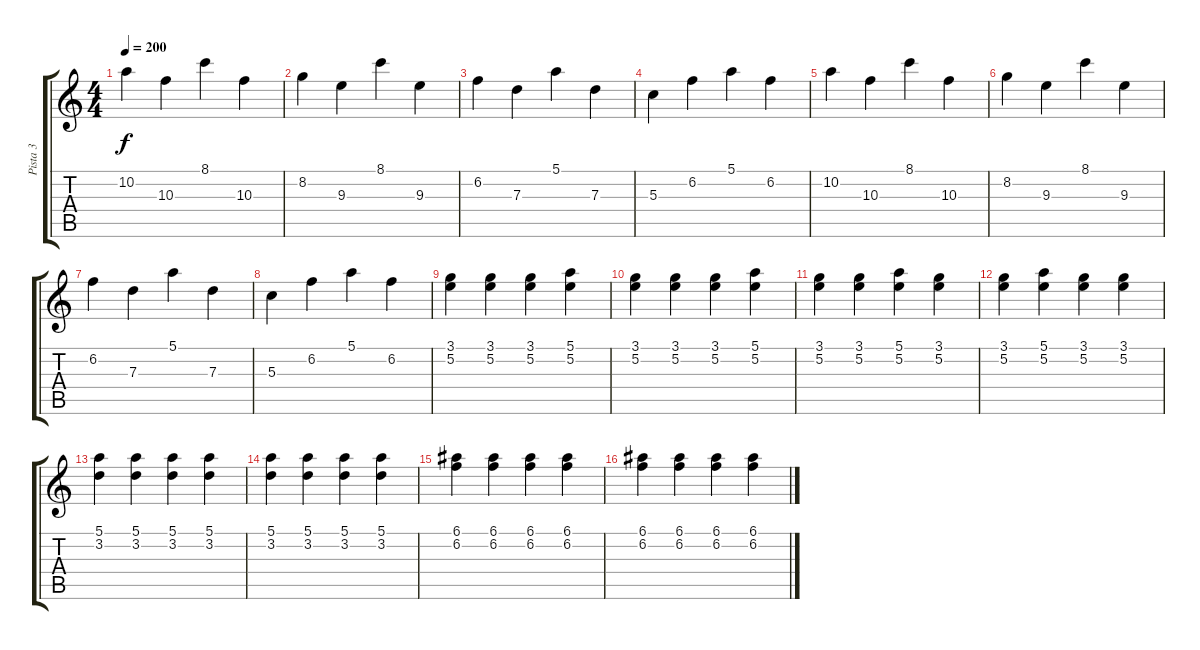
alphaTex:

\track ("Pista 3" "Pista 3") {instrument distortionguitar}
\staff {score tabs}
\tuning (E4 B3 G3 D3 A2 D2) {hide}
\ts (4 4)
\tempo 200
\clef g2
\ks c
10.2.4{dy f} 10.3.4 8.1.4 10.3.4 |
8.2.4 9.3.4 8.1.4 9.3.4 |
6.2.4 7.3.4 5.1.4 7.3.4 |
5.3.4 6.2.4 5.1.4 6.2.4 |
10.2.4 10.3.4 8.1.4 10.3.4 |
8.2.4 9.3.4 8.1.4 9.3.4 |
6.2.4 7.3.4 5.1.4 7.3.4 |
5.3.4 6.2.4 5.1.4 6.2.4 |
(3.1 5.2).4 (3.1 5.2).4 (3.1 5.2).4 (5.1 5.2).4 |
(3.1 5.2).4 (3.1 5.2).4 (3.1 5.2).4 (5.1 5.2).4 |
(3.1 5.2).4 (3.1 5.2).4 (5.1 5.2).4 (3.1 5.2).4 |
(3.1 5.2).4 (5.1 5.2).4 (3.1 5.2).4 (3.1 5.2).4 |
(5.1 3.2).4 (5.1 3.2).4 (5.1 3.2).4 (5.1 3.2).4 |
(5.1 3.2).4 (5.1 3.2).4 (5.1 3.2).4 (5.1 3.2).4 |
(6.1 6.2).4 (6.1 6.2).4 (6.1 6.2).4 (6.1 6.2).4 |
(6.1 6.2).4 (6.1 6.2).4 (6.1 6.2).4 (6.1 6.2).4
